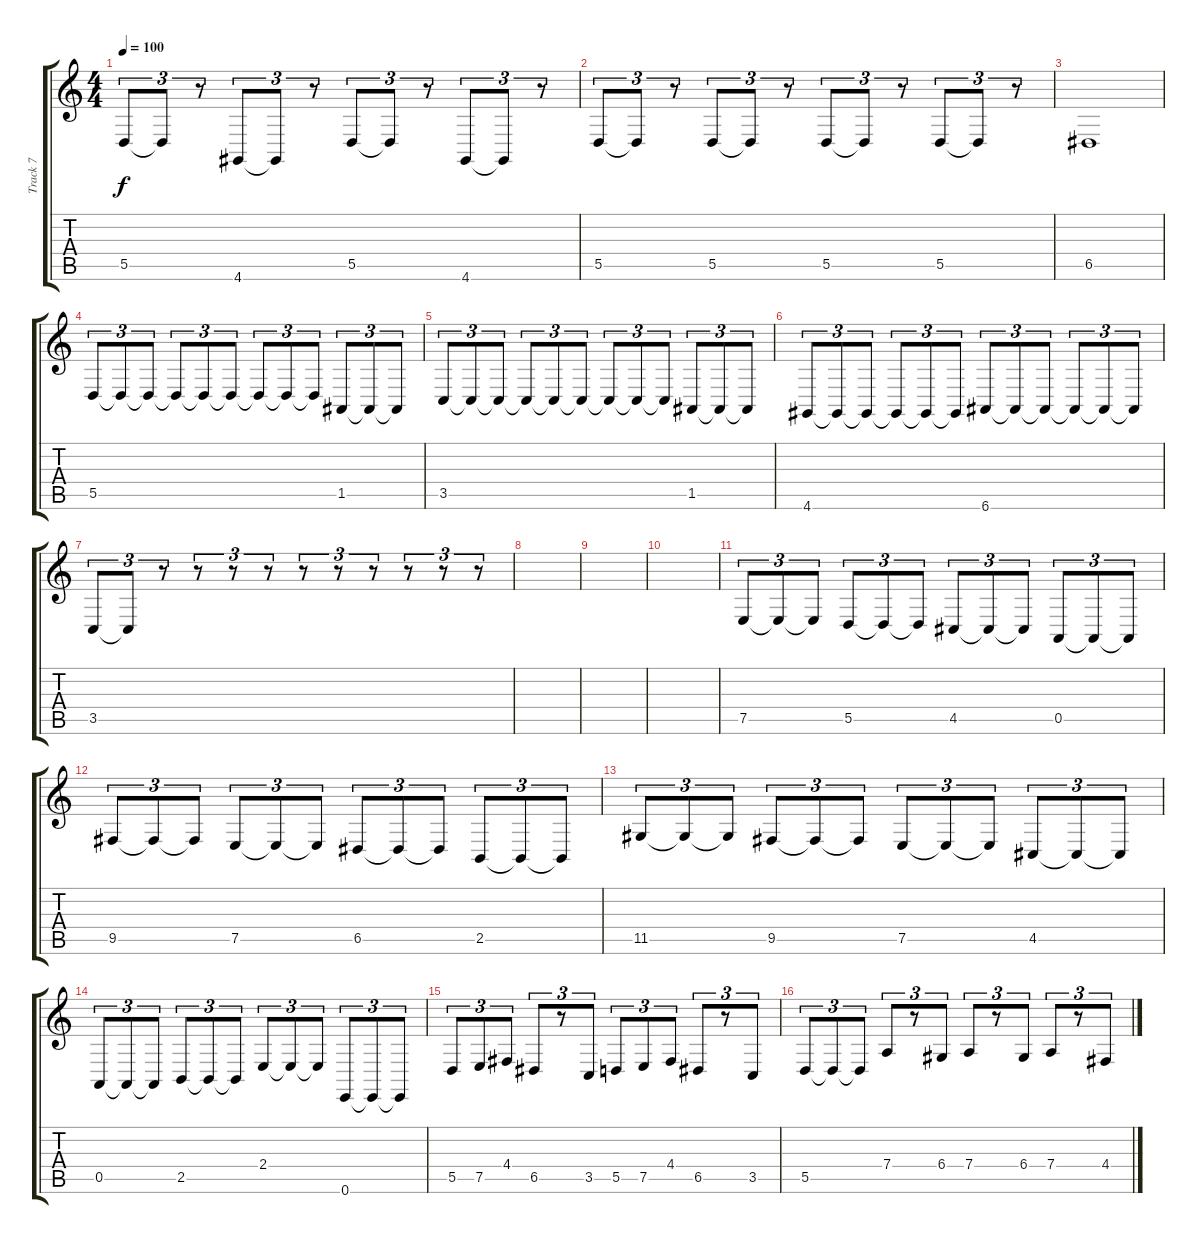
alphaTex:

\track ("Track 7" "Track 7") {instrument tuba}
\staff {score tabs}
\tuning (E4 B3 G3 D3 A2 E2) {hide}
\ts (4 4)
\tempo 100
\clef g2
\ks c
5.5.8{tu (3 2) dy f} 5.5{t}.8{tu (3 2)} r.8{tu (3 2)} 4.6.8{tu (3 2)} 4.6{t}.8{tu (3 2)} r.8{tu (3 2)} 5.5.8{tu (3 2)} 5.5{t}.8{tu (3 2)} r.8{tu (3 2)} 4.6.8{tu (3 2)} 4.6{t}.8{tu (3 2)} r.8{tu (3 2)} |
5.5.8{tu (3 2)} 5.5{t}.8{tu (3 2)} r.8{tu (3 2)} 5.5.8{tu (3 2)} 5.5{t}.8{tu (3 2)} r.8{tu (3 2)} 5.5.8{tu (3 2)} 5.5{t}.8{tu (3 2)} r.8{tu (3 2)} 5.5.8{tu (3 2)} 5.5{t}.8{tu (3 2)} r.8{tu (3 2)} |
6.5.1 |
5.5.8{tu (3 2)} 5.5{t}.8{tu (3 2)} 5.5{t}.8{tu (3 2)} 5.5{t}.8{tu (3 2)} 5.5{t}.8{tu (3 2)} 5.5{t}.8{tu (3 2)} 5.5{t}.8{tu (3 2)} 5.5{t}.8{tu (3 2)} 5.5{t}.8{tu (3 2)} 1.5.8{tu (3 2)} 1.5{t}.8{tu (3 2)} 1.5{t}.8{tu (3 2)} |
3.5.8{tu (3 2)} 3.5{t}.8{tu (3 2)} 3.5{t}.8{tu (3 2)} 3.5{t}.8{tu (3 2)} 3.5{t}.8{tu (3 2)} 3.5{t}.8{tu (3 2)} 3.5{t}.8{tu (3 2)} 3.5{t}.8{tu (3 2)} 3.5{t}.8{tu (3 2)} 1.5.8{tu (3 2)} 1.5{t}.8{tu (3 2)} 1.5{t}.8{tu (3 2)} |
4.6.8{tu (3 2)} 4.6{t}.8{tu (3 2)} 4.6{t}.8{tu (3 2)} 4.6{t}.8{tu (3 2)} 4.6{t}.8{tu (3 2)} 4.6{t}.8{tu (3 2)} 6.6.8{tu (3 2)} 6.6{t}.8{tu (3 2)} 6.6{t}.8{tu (3 2)} 6.6{t}.8{tu (3 2)} 6.6{t}.8{tu (3 2)} 6.6{t}.8{tu (3 2)} |
3.5.8{tu (3 2)} 3.5{t}.8{tu (3 2)} r.8{tu (3 2)} r.8{tu (3 2)} r.8{tu (3 2)} r.8{tu (3 2)} r.8{tu (3 2)} r.8{tu (3 2)} r.8{tu (3 2)} r.8{tu (3 2)} r.8{tu (3 2)} r.8{tu (3 2)} |
|
|
|
7.5.8{tu (3 2)} 7.5{t}.8{tu (3 2)} 7.5{t}.8{tu (3 2)} 5.5.8{tu (3 2)} 5.5{t}.8{tu (3 2)} 5.5{t}.8{tu (3 2)} 4.5.8{tu (3 2)} 4.5{t}.8{tu (3 2)} 4.5{t}.8{tu (3 2)} 0.5.8{tu (3 2)} 0.5{t}.8{tu (3 2)} 0.5{t}.8{tu (3 2)} |
9.5.8{tu (3 2)} 9.5{t}.8{tu (3 2)} 9.5{t}.8{tu (3 2)} 7.5.8{tu (3 2)} 7.5{t}.8{tu (3 2)} 7.5{t}.8{tu (3 2)} 6.5.8{tu (3 2)} 6.5{t}.8{tu (3 2)} 6.5{t}.8{tu (3 2)} 2.5.8{tu (3 2)} 2.5{t}.8{tu (3 2)} 2.5{t}.8{tu (3 2)} |
11.5.8{tu (3 2)} 11.5{t}.8{tu (3 2)} 11.5{t}.8{tu (3 2)} 9.5.8{tu (3 2)} 9.5{t}.8{tu (3 2)} 9.5{t}.8{tu (3 2)} 7.5.8{tu (3 2)} 7.5{t}.8{tu (3 2)} 7.5{t}.8{tu (3 2)} 4.5.8{tu (3 2)} 4.5{t}.8{tu (3 2)} 4.5{t}.8{tu (3 2)} |
0.5.8{tu (3 2)} 0.5{t}.8{tu (3 2)} 0.5{t}.8{tu (3 2)} 2.5.8{tu (3 2)} 2.5{t}.8{tu (3 2)} 2.5{t}.8{tu (3 2)} 2.4.8{tu (3 2)} 2.4{t}.8{tu (3 2)} 2.4{t}.8{tu (3 2)} 0.6.8{tu (3 2)} 0.6{t}.8{tu (3 2)} 0.6{t}.8{tu (3 2)} |
5.5.8{tu (3 2)} 7.5.8{tu (3 2)} 4.4.8{tu (3 2)} 6.5.8{tu (3 2)} r.8{tu (3 2)} 3.5.8{tu (3 2)} 5.5.8{tu (3 2)} 7.5.8{tu (3 2)} 4.4.8{tu (3 2)} 6.5.8{tu (3 2)} r.8{tu (3 2)} 3.5.8{tu (3 2)} |
5.5.8{tu (3 2)} 5.5{t}.8{tu (3 2)} 5.5{t}.8{tu (3 2)} 7.4.8{tu (3 2)} r.8{tu (3 2)} 6.4.8{tu (3 2)} 7.4.8{tu (3 2)} r.8{tu (3 2)} 6.4.8{tu (3 2)} 7.4.8{tu (3 2)} r.8{tu (3 2)} 4.4.8{tu (3 2)}
